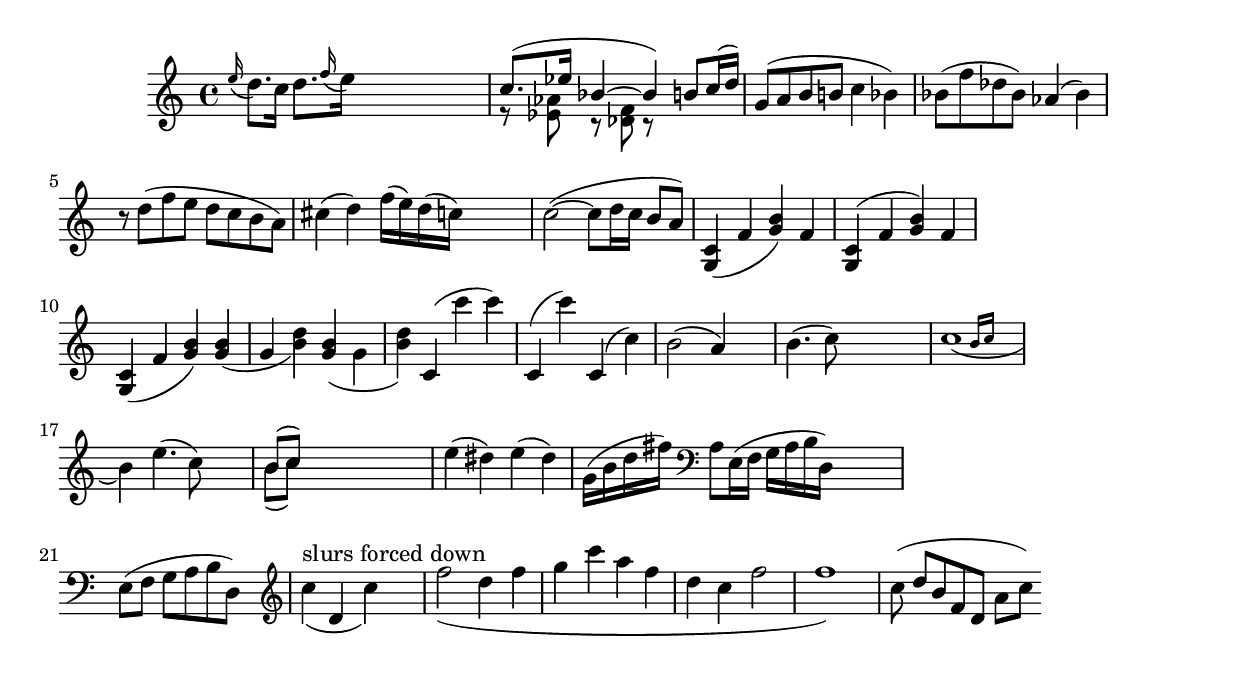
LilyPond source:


\header {

    texidoc = "Slur formatting is based on scoring. A large number of
    slurs are generated. Each esthetic aspect gets demerits, the best
    configuration (with least demerits) wins. This must be tested in
    one big file, since changing one score parameter for one situation
    may affect several other situations.

    Tunable parameters are in @file{scm/slur.scm}. 
"

}

\version "2.7.39"
\layout {
    ragged-right = ##t
%    #(define debug-slur-scoring #t)
}

\relative {
  
    \grace e=''16( d8.[) c16]
    d=''8.[ \grace f16( e16)]
    s2
    << {c=''8.([ es16] bes4~bes )}
       \\
       {r8  <as es> r <f des> r }
    >>
    \new Voice { \voiceOne b='8[ c16( d])  }
    g='8[( a b b! ]  c4  bes) 
    bes='8( f' des bes) as4( bes)
    r8 d( f e d c b a)
    cis=''4( d)  f'=''16( e)    d( c)
    s4
    
    c'=''2(~c8 d16 c b8 a)
    
    <c=' g>4 ( f <g b>) f
    <c g>^( f <g b>) f
    <c g>_( f <g b>)
    <g b>_( g  <b d>)
    <g b>_( \stemDown g \stemNeutral  <b d>)
    c,='^( c'' c) 
    c,,^( c'')
    c,,^( c')
    | b='2( a4) s4
    | b='4.( c8) s2
    | << c=''1_(
       { s2 \grace { b16[ c] } } >>
    \break
    b4)
    e=''4.( c8) s4
    | << { b='8[( c]) } \\
	 { b='8[( c]) }>>

    
    s2.|
    e4( dis4)
    e4( dis4) 
    g='16( b d fis)
    \clef bass a=8[ e16(f] g[ a b d,)]  s4 | \break
    e=8[( f] g[ a b d,)]  s4 |
    
    \clef treble
    \new Voice {
	\slurDown
	c=''4(^"slurs forced down"  d, c') s4
	f=''2( d4 f | g c a f | d c f2 | f1) |
    }

%    \override Slur #'eccentricity = #-2
    c=''8 ( d[ b f d] a'[ c])
}

